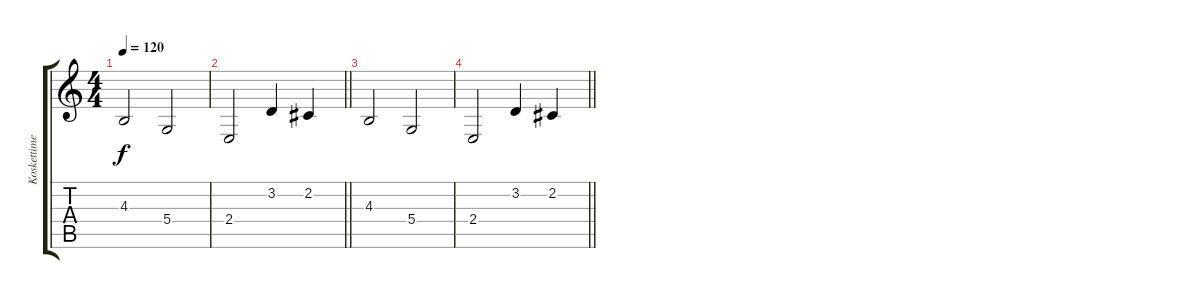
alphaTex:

\track ("Koskettimet" "Koskettime") {instrument synthstrings1}
\staff {score tabs}
\tuning (E4 B3 G3 D3 A2 E2) {hide}
\ts (4 4)
\tempo 120
\clef g2
\ks c
4.3.2{dy f volume 7} 5.4.2 |
\barLineRight lightlight
2.4.2 3.2.4 2.2.4 |
4.3.2{volume 6} 5.4.2 |
\barLineRight lightlight
2.4.2 3.2.4 2.2.4
